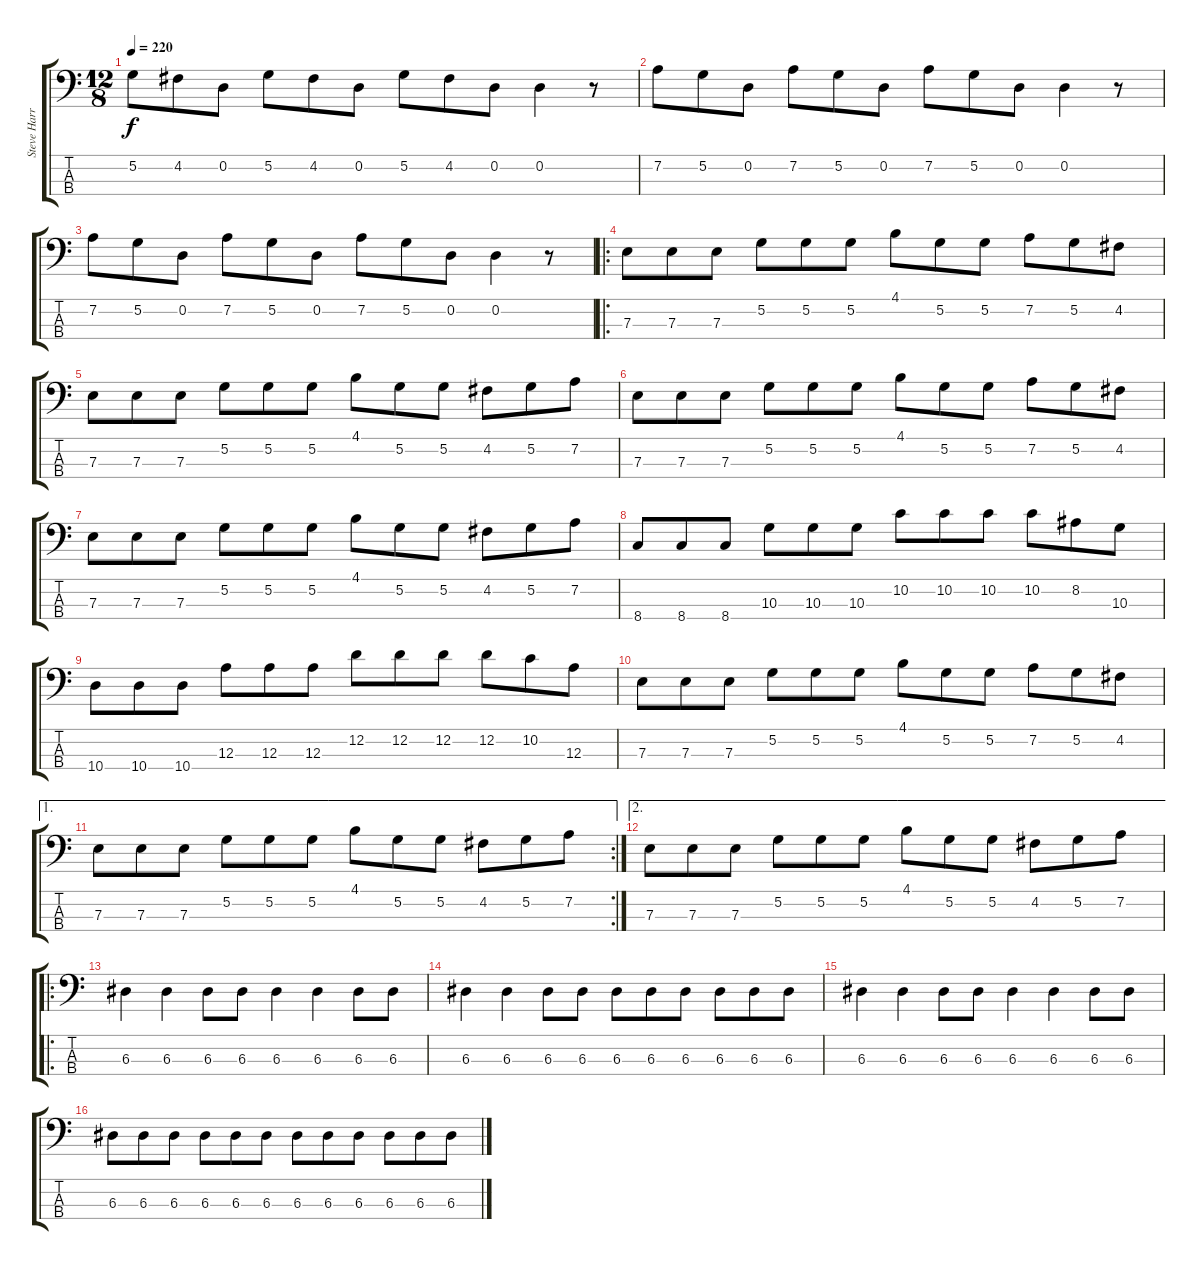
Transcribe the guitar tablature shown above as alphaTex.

\track ("Steve Harris" "Steve Harr") {instrument electricbassfinger}
\staff {score tabs}
\tuning (G2 D2 A1 E1) {hide}
\ts (12 8)
\tempo 220
\clef f4
\ks c
5.2.8{dy f} 4.2.8 0.2.8 5.2.8 4.2.8 0.2.8 5.2.8 4.2.8 0.2.8 0.2.4 r.8 |
7.2.8 5.2.8 0.2.8 7.2.8 5.2.8 0.2.8 7.2.8 5.2.8 0.2.8 0.2.4 r.8 |
7.2.8 5.2.8 0.2.8 7.2.8 5.2.8 0.2.8 7.2.8 5.2.8 0.2.8 0.2.4 r.8 |
\ro
7.3.8 7.3.8 7.3.8 5.2.8 5.2.8 5.2.8 4.1.8 5.2.8 5.2.8 7.2.8 5.2.8 4.2.8 |
7.3.8 7.3.8 7.3.8 5.2.8 5.2.8 5.2.8 4.1.8 5.2.8 5.2.8 4.2.8 5.2.8 7.2.8 |
7.3.8 7.3.8 7.3.8 5.2.8 5.2.8 5.2.8 4.1.8 5.2.8 5.2.8 7.2.8 5.2.8 4.2.8 |
7.3.8 7.3.8 7.3.8 5.2.8 5.2.8 5.2.8 4.1.8 5.2.8 5.2.8 4.2.8 5.2.8 7.2.8 |
8.4.8 8.4.8 8.4.8 10.3.8 10.3.8 10.3.8 10.2.8 10.2.8 10.2.8 10.2.8 8.2.8 10.3.8 |
10.4.8 10.4.8 10.4.8 12.3.8 12.3.8 12.3.8 12.2.8 12.2.8 12.2.8 12.2.8 10.2.8 12.3.8 |
7.3.8 7.3.8 7.3.8 5.2.8 5.2.8 5.2.8 4.1.8 5.2.8 5.2.8 7.2.8 5.2.8 4.2.8 |
\ae 1
\rc 2
7.3.8 7.3.8 7.3.8 5.2.8 5.2.8 5.2.8 4.1.8 5.2.8 5.2.8 4.2.8 5.2.8 7.2.8 |
\ae 2
7.3.8 7.3.8 7.3.8 5.2.8 5.2.8 5.2.8 4.1.8 5.2.8 5.2.8 4.2.8 5.2.8 7.2.8 |
\ro
6.3.4 6.3.4 6.3.8 6.3.8 6.3.4 6.3.4 6.3.8 6.3.8 |
6.3.4 6.3.4 6.3.8 6.3.8 6.3.8 6.3.8 6.3.8 6.3.8 6.3.8 6.3.8 |
6.3.4 6.3.4 6.3.8 6.3.8 6.3.4 6.3.4 6.3.8 6.3.8 |
6.3.8 6.3.8 6.3.8 6.3.8 6.3.8 6.3.8 6.3.8 6.3.8 6.3.8 6.3.8 6.3.8 6.3.8
